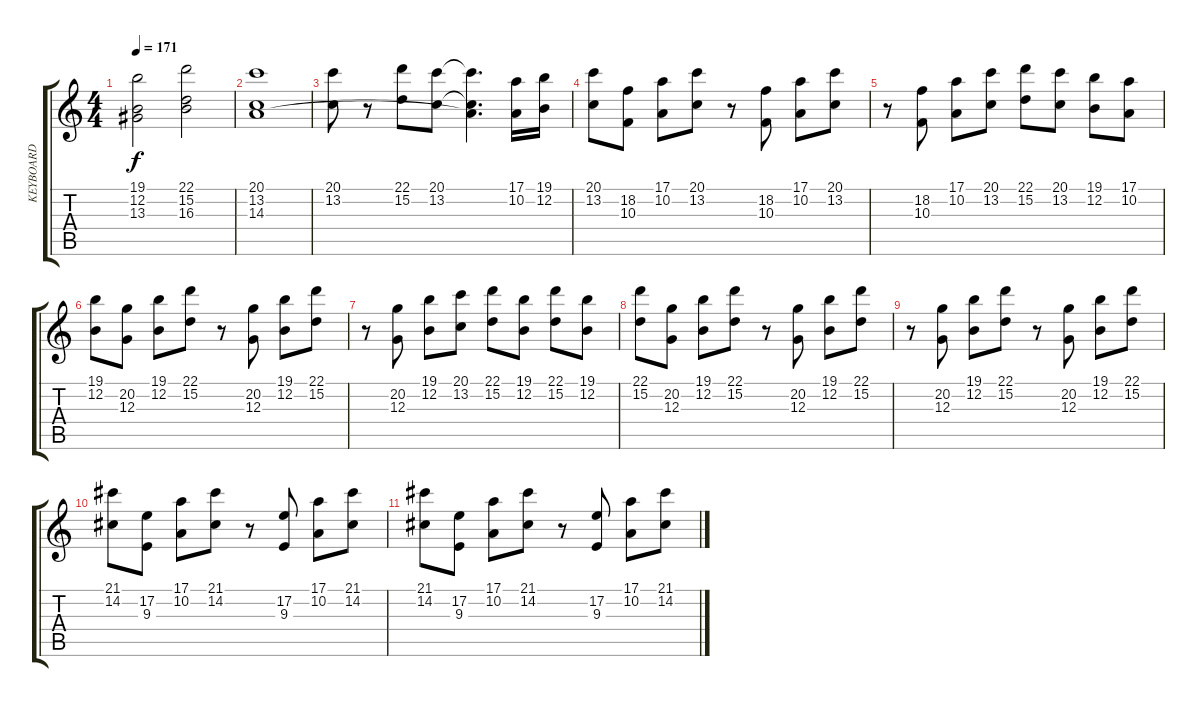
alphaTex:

\track ("KEYBOARD" "KEYBOARD") {instrument stringensemble1}
\staff {score tabs}
\tuning (E4 B3 G3 D3 A2 E2) {hide}
\ts (4 4)
\tempo 171
\clef g2
\ks c
(19.1 12.2 13.3).2{dy f} (22.1 15.2 16.3).2 |
(20.1 13.2 14.3).1 |
(20.1 13.2).8 r.8 (22.1 15.2).8 (20.1 13.2).8 (20.1{t} 13.2{t} 14.3{t}).4{d} (17.1 10.2).16 (19.1 12.2).16 |
(20.1 13.2).8 (18.2 10.3).8 (17.1 10.2).8 (20.1 13.2).8 r.8 (18.2 10.3).8 (17.1 10.2).8 (20.1 13.2).8 |
r.8 (18.2 10.3).8 (17.1 10.2).8 (20.1 13.2).8 (22.1 15.2).8 (20.1 13.2).8 (19.1 12.2).8 (17.1 10.2).8 |
(19.1 12.2).8 (20.2 12.3).8 (19.1 12.2).8 (22.1 15.2).8 r.8 (20.2 12.3).8 (19.1 12.2).8 (22.1 15.2).8 |
r.8 (20.2 12.3).8 (19.1 12.2).8 (20.1 13.2).8 (22.1 15.2).8 (19.1 12.2).8 (22.1 15.2).8 (19.1 12.2).8 |
(22.1 15.2).8 (20.2 12.3).8 (19.1 12.2).8 (22.1 15.2).8 r.8 (20.2 12.3).8 (19.1 12.2).8 (22.1 15.2).8 |
r.8 (20.2 12.3).8 (19.1 12.2).8 (22.1 15.2).8 r.8 (20.2 12.3).8 (19.1 12.2).8 (22.1 15.2).8 |
(21.1 14.2).8 (17.2 9.3).8 (17.1 10.2).8 (21.1 14.2).8 r.8 (17.2 9.3).8 (17.1 10.2).8 (21.1 14.2).8 |
(21.1 14.2).8 (17.2 9.3).8 (17.1 10.2).8 (21.1 14.2).8 r.8 (17.2 9.3).8 (17.1 10.2).8 (21.1 14.2).8
